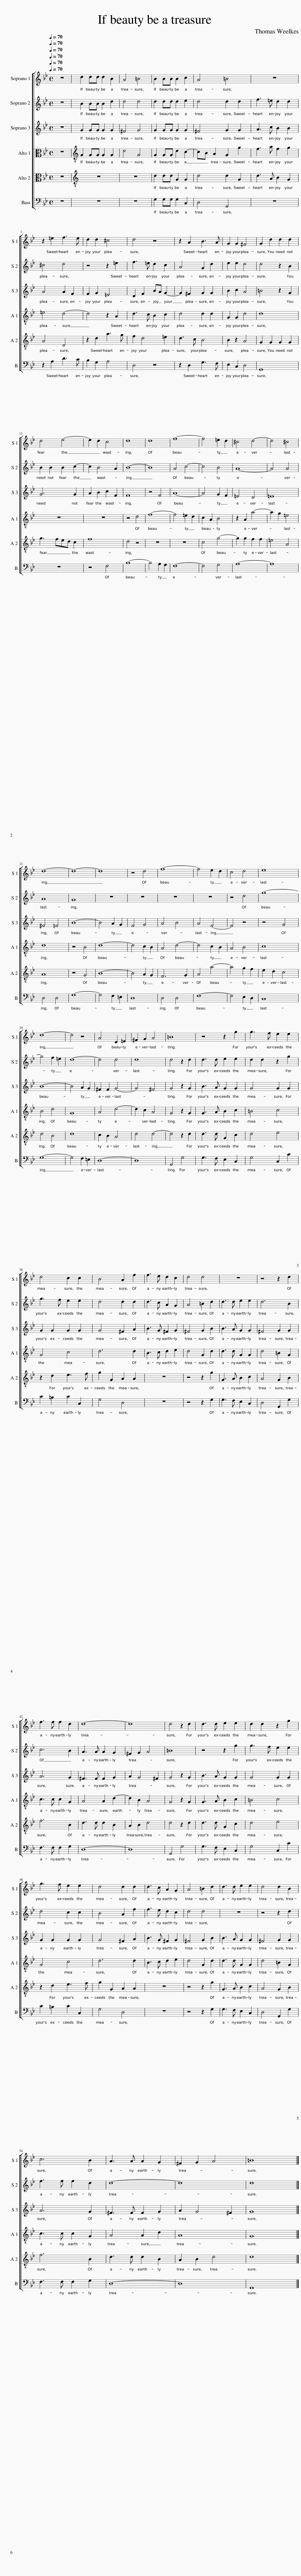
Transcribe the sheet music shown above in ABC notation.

X:1
%%score [ 1 2 3 [ 4 5 ] 6 ]
L:1/8
Q:1/4=70
M:4/4
I:linebreak $
K:Bb
V:1 treble
V:2 treble
V:3 treble
V:4 alto
V:5 alto
V:6 bass
V:1
 z8 | d2 dd d2 B2 | A4 =B4 | B2 BB B2 c2 | A4 =B4 | %5
 z8 |$ z2 =e2 f3 e | d2 d2 ^c4 | d4 z4 | z2 A2 B3 A | %10
 G2 G2 ^F4 | G2 d2 d2 d2 |$ d4 e4- | e2 d2 c4 | d8 | %15
 d8 | f8- | f4 =e2 d2 | ^c4 d4- | d4 ^c4 |$ %20
 d8- | d8- | d8 | z4 d4 | f8- | %25
 f4 e2 d2 | c4 d4 | e8 |$ d8- | d4 z4 | %30
 A4 D2 =E2 | ^F2 G2 A4 | =B8 | z4 z2 g2 | g3 f e2 e2 |$ %35
 d4 c2 c2 | B4 A2 f2 | f3 e d2 c2 | d4 d4 | z8 | %40
 z4 z2 d2 |$ f3 f f2 d2 | d8- | d8 | d4 z2 d2 | %45
 d3 d e2 e2 | d2 d2 z2 g2 |$ g3 f e2 e2 | d4 d2 d2 | d3 c A2 G2 | %50
 A4 =B2 d2 | d3 d e2 e2 | d4 d2 B2 |$ c6 B2 | A3 A A2 G2 | %55
 ^F2 G2 A4 | =B8 |] %57
V:2
 z8 | B2 BB B2 d2 | d4 d4 | d2 dd d2 e2 | d4 d2 d2 | %5
 f3 =e d2 d2 |$ ^c4 d4 | z4 z2 =e2 | f3 =e d2 c2 | A4 G2 d2 | %10
 e2 e2 d4 | d4 z2 B2 |$ B2 B2 B2 c2- | c2 B4 A2 | B8- | %15
 B8 | A4 c4- | c4 B4 | A8- | A4 A4 |$ %20
 A8 | G8 | z8 | z8 | z8 | %25
 z8 | z4 d4 | g8- |$ g4 f2 =e2 | d8- | %30
 d4 d4 | d8 | d4 z2 d2 | d3 d e2 e2 | d2 d2 z2 g2 |$ %35
 g3 f e2 e2 | d4 d2 d2 | d3 c A2 G2 | A4 =B2 d2 | d3 d e2 e2 | %40
 d6 B2 |$ c6 B2 | A3 A A2 G2 | ^F2 G2 A4 | =B8 | %45
 z4 z2 g2 | g3 f e2 e2 |$ d4 c2 c2 | B4 A2 f2 | f3 e d2 c2 | %50
 d4 d4 | z8 | z4 z2 d2 |$ f3 f f2 d2 | d8- | %55
 d8 | d8 |] %57
V:3
 z8 | G2 GG G2 G2 | ^F4 G4 | G2 GG G2 G2 | ^F4 G2 G2 | %5
 A3 c B2 B2 |$ A4 A2 F2 | F2 G2 =E4 | D2 F2 BA G2- | G2 ^F2 G2 G2 | %10
 B2 c2 A4 | =B4 z2 G2 |$ G6 G2 | A2 B2 c2 F2 | F8 | %15
 z4 F4 | A8- | A4 G2 F2 | =E4 D4 | =E8 |$ %20
 ^F4 =F4 | B8- | B4 A2 G2 | F4 G4 | A4 B4 | %25
 A4 F4- | F4 z4 | z4 G4 |$ B8- | B4 A2 G2 | %30
 ^F2 F2 G4- | G4 ^F4 | G4 z2 G2 | B3 A G2 G2 | G4 G2 G2 |$ %35
 G2 G2 G2 G2 | G4 ^F2 A2 | B3 G ^F2 G2 | ^F4 G2 B2 | B3 A G2 G2 | %40
 ^F4 G2 G2 |$ A6 G2 | ^F3 F F2 G2 | A2 G4 ^F2 | G4 z2 G2 | %45
 B3 A G2 G2 | G4 G2 G2 |$ G2 G2 G2 G2 | G4 ^F2 A2 | B3 G ^F2 G2 | %50
 ^F4 G2 B2 | B3 A G2 G2 | ^F4 G2 G2 |$ A6 G2 | ^F3 F F2 G2 | %55
 A2 G4 ^F2 | G8 |] %57
V:4
 z8 | G,2 G,G, G,2 G,2 | D4 G,4 | G,2 G,G, D2 C2- | CB, A,2 G,2 G2 | %5
 F3 A F2 G2 |$ =E4 D4- | D4 z2 A,2 | D3 C B,2 C2 | D4 D2 D2 | %10
 G,2 G,2 D4 | D8 |$ z8 | z8 | z4 D4 | %15
 F8- | F4 =E2 D2 | C2 A,2 B,4 | z2 A,2 A4- | A2 G2 =E4 |$ %20
 D8 | z4 B,4 | D8- | D4 C2 B,2 | A,4 D4- | %25
 D4 C2 B,2 | A,4 B,4 | C8 |$ B,4 D4 | G,8 | %30
 A,4 D4- | D2 C2 A,4 | G,4 z2 G,2 | G,3 A, B,2 C2 | =B,4 C4 |$ %35
 G,4 C4 | D6 D2 | B,3 C D2 E2 | D4 G,2 D2 | D3 D G,2 G,2 | %40
 D4 =B,2 G,2 |$ C3 C C2 G,2 | A,4 A,2 D2- | D2 B,2 A,4 | G,4 z2 G,2 | %45
 G,3 A, B,2 C2 | =B,4 C4 |$ G,4 C4 | D6 D2 | B,3 C D2 E2 | %50
 D4 G,2 D2 | D3 D G,2 G,2 | D4 =B,2 G,2 |$ C3 C C2 G,2 | A,4 A,2 D2 | %55
 A,8 | G,8 |] %57
V:5
 z8 | z8 | z8 | D2 DD G,2 G,2 | D4 D2 G,2 | %5
 D3 A, B,2 G,2 |$ A,4 D,4 | z2 D2 A3 G | F2 D4 =E2 | D3 C B,4 | %10
 B,2 z2 A,4 | G,2 G,2 G,2 G,2 |$ G3 FED C2 | F8 | D4 z4 | %15
 z8 | z8 | C4 G4- | G2 G2 F2 F2 | =E4 A,4 |$ %20
 A,8 | z4 G,4 | B,8- | B,4 A,2 G,2 | F,6 G,2 | %25
 A,4 A4- | A4 G2 F2 | E2 D2 C4 |$ D4 B,4 | D8 | %30
 C2 B,2 A,4 | D4 D4- | D4 z2 D2 | D3 D G,2 C2 | D4 E4 |$ %35
 z2 D2 E3 F | G2 G,2 A,2 A,2 | z8 | z4 z2 G2 | G,3 A, B,2 C2 | %40
 A,4 G,2 B,2 |$ F6 B,2 | D3 D D2 B,2 | A,2 B,2 D4 | D4 z2 D2 | %45
 D3 D G,2 C2 | D4 E4 |$ z2 D2 E3 F | G2 G,2 A,2 A,2 | z8 | %50
 z4 z2 G2 | G,3 A, B,2 C2 | A,4 G,2 B,2 |$ F6 B,2 | D3 D D2 B,2 | %55
 A,2 B,2 D4 | D8 |] %57
V:6
 z8 | z8 | z8 | G,2 G,G, G,2 C,2 | D,4 G,,4 | %5
 z8 |$ z2 A,2 D3 C | B,2 G,2 A,4 | D,4 z4 | z2 D,2 G,3 F, | %10
 E,2 C,2 D,4 | G,,8 |$ z8 | z4 F,4 | B,8- | %15
 B,4 A,2 G,2 | F,8- | F,4 G,4 | A,8- | A,8 |$ %20
 D,4 D,4 | G,8- | G,4 F,2 =E,2 | D,8 | D,4 D,4 | %25
 F,8- | F,4 E,2 D,2 | C,8 |$ G,8- | G,4 F,2 =E,2 | %30
 D,8- | D,8 | G,,4 G,4 | G,3 F, E,2 C,2 | G,4 C,2 C2 |$ %35
 C2 =B,2 C2 C,2 | G,4 D,4 | z8 | z4 z2 G,2 | G,3 F, E,2 C,2 | %40
 D,4 G,,2 G,2 |$ F,3 F, F,2 G,2 | D,8- | D,8 | G,,4 G,4 | %45
 G,3 F, E,2 C,2 | G,4 C,2 C2 |$ C2 =B,2 C2 C,2 | G,4 D,4 | z8 | %50
 z4 z2 G,2 | G,3 F, E,2 C,2 | D,4 G,,2 G,2 |$ F,3 F, F,2 G,2 | D,8- | %55
 D,8 | G,,8 |] %57
